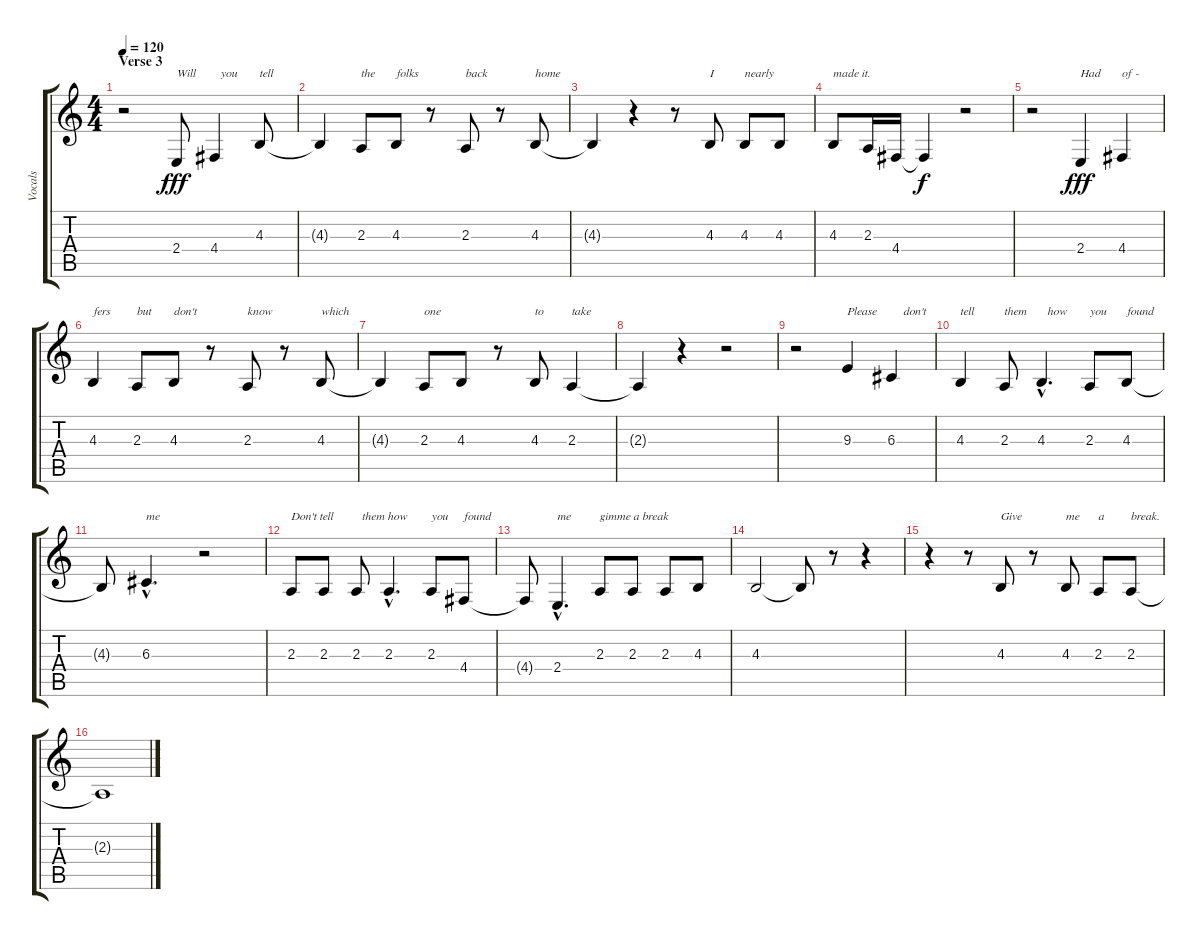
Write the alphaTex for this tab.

\track ("Vocals" "Vocals") {instrument altosax}
\staff {score tabs}
\tuning (E4 B3 G3 D3 A2 E2) {hide}
\ts (4 4)
\section ("" "Verse 3")
\tempo 120
\clef g2
\ks c
r.2{dy fff} 2.4.8{txt "Will"} 4.4.4{txt "  you"} 4.3.8{txt "tell"} |
4.3{t}.4 2.3.8{txt "the"} 4.3.8{txt "folks"} r.8 2.3.8{txt "back"} r.8 4.3.8{txt "home"} |
4.3{t}.4{txt " "} r.4 r.8 4.3.8{txt "I"} 4.3.8{txt "nearly"} 4.3.8{txt " "} |
4.3.8{txt "made it."} 2.3.16 4.4.16 4.4{t}.4{dy f} r.2 |
r.2 2.4.4{txt "Had" dy fff} 4.4.4{txt "of -"} |
4.3.4{txt "fers"} 2.3.8{txt "but"} 4.3.8{txt "don't"} r.8 2.3.8{txt "know"} r.8 4.3.8{txt "which"} |
4.3{t}.4 2.3.8{txt "one"} 4.3.8{txt " "} r.8{txt " "} 4.3.8{txt "to"} 2.3.4{txt "take"} |
2.3{t}.4 r.4 r.2 |
r.2 9.3.4{txt "Please"} 6.3.4{txt "    don't"} |
4.3.4{txt "tell"} 2.3.8{txt "them"} 4.3{hac}.4{d txt "  how"} 2.3.8{txt "you"} 4.3.8{txt "found"} |
4.3{t}.8{txt " "} 6.3{hac}.4{d txt "me"} r.2 |
2.3.8{txt "Don't tell"} 2.3.8{txt " "} 2.3.8{txt "  them how"} 2.3{hac}.4{d txt " "} 2.3.8{txt "you"} 4.4.8{txt "found"} |
4.4{t}.8 2.4{hac}.4{d txt "me"} 2.3.8{txt "gimme a break"} 2.3.8{txt " "} 2.3.8{txt " "} 4.3.8{txt " "} |
4.3.2{txt " "} 4.3{t}.8 r.8 r.4 |
r.4 r.8 4.3.8{txt "Give"} r.8 4.3.8{txt "me"} 2.3.8{txt "a"} 2.3.8{txt "break."} |
2.3{t}.1
